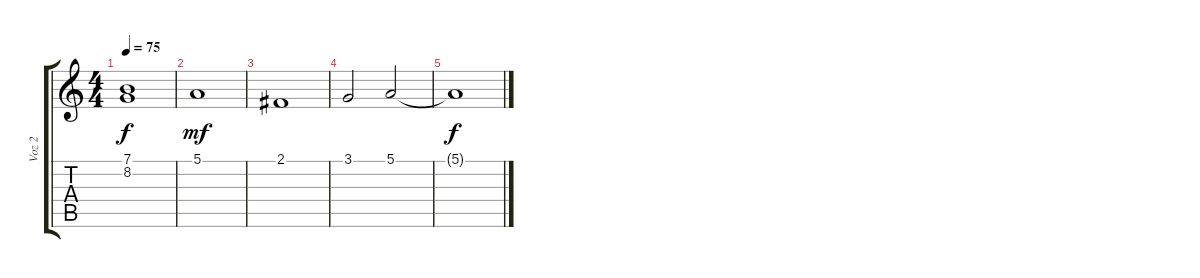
\track ("Voz 2" "Voz 2") {instrument synthstrings1}
\staff {score tabs}
\tuning (E4 B3 G3 D3 A2 E2) {hide}
\ts (4 4)
\tempo 75
\clef g2
\ks c
(7.1{t} 8.2{t}).1{dy f} |
5.1.1{dy mf volume 12} |
2.1.1 |
3.1.2 5.1.2{volume 0} |
5.1{t}.1{dy f}
